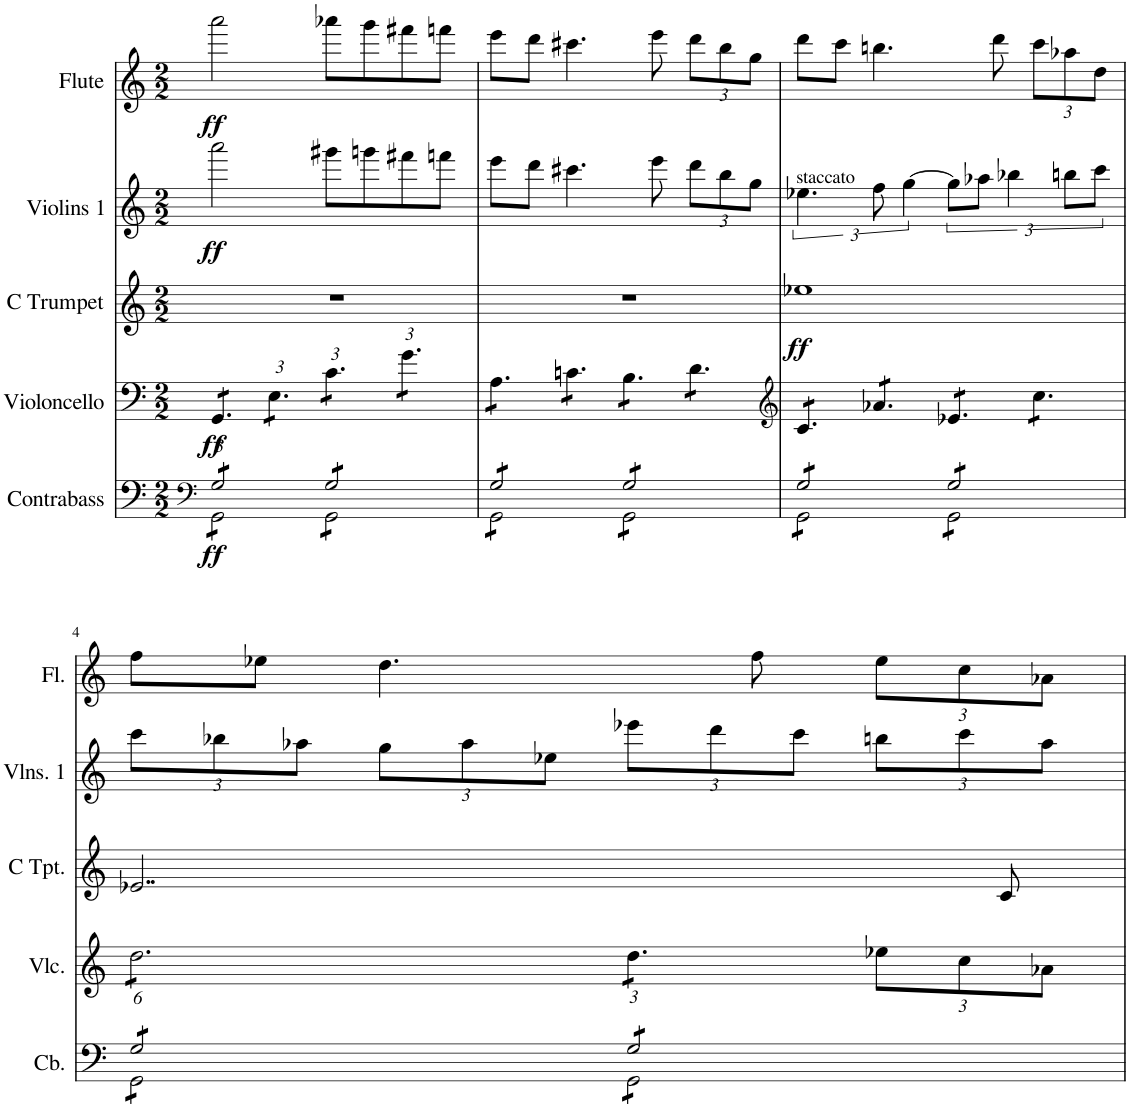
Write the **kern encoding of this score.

**kern	**dynam	**kern	**dynam	**kern	**dynam	**kern	**dynam	**kern	**dynam
*part5	*part5	*part4	*part4	*part3	*part3	*part2	*part2	*part1	*part1
*staff5	*staff5	*staff4	*staff4	*staff3	*staff3	*staff2	*staff2	*staff1	*staff1
*I"Contrabass	*	*I"Violoncello	*	*I"C Trumpet	*	*I"Violins 1	*	*I"Flute	*
*I'Cb.	*	*I'Vlc.	*	*I'C Tpt.	*	*I'Vlns. 1	*	*I'Fl.	*
*clefF4	*	*clefF4	*	*clefG2	*	*clefG2	*	*clefG2	*
*Trd7c12	*	*	*	*Trd1c2	*	*	*	*	*
*k[]	*	*k[]	*	*k[]	*	*k[]	*	*k[]	*
*M2/2	*	*M2/2	*	*M2/2	*	*M2/2	*	*M2/2	*
=1	=1	=1	=1	=1	=1	=1	=1	=1	=1
*^	*	*	*	*	*	*	*	*	*
!	!	!LO:DY:b	!	!LO:DY:b	!	!	!	!LO:DY:b	!	!LO:DY:b
*tremolo	*	*	*	*	*	*	*	*	*	*
*	*	*	*tremolo	*	*	*	*	*	*	*
8GG\L	8G/L	ff	12GG/L	ff	1r	.	2aaa\	ff	2aaa\	ff
.	.	.	12GG/	.	.	.	.	.	.	.
8GG\	8G/	.	.	.	.	.	.	.	.	.
.	.	.	12GG/J	.	.	.	.	.	.	.
8GG\	8G/	.	12E\L	.	.	.	.	.	.	.
.	.	.	12E\	.	.	.	.	.	.	.
8GG\J	8G/J	.	.	.	.	.	.	.	.	.
.	.	.	12E\J	.	.	.	.	.	.	.
8GG\L	8G/L	.	12c\L	.	.	.	8ggg#X\L	.	8aaa-X\L	.
.	.	.	12c\	.	.	.	.	.	.	.
8GG\	8G/	.	.	.	.	.	8gggn\	.	8ggg\	.
.	.	.	12c\J	.	.	.	.	.	.	.
8GG\	8G/	.	12g\L	.	.	.	8fff#X\	.	8fff#X\	.
.	.	.	12g\	.	.	.	.	.	.	.
8GG\J	8G/J	.	.	.	.	.	8fffn\J	.	8fffn\J	.
.	.	.	12g\J	.	.	.	.	.	.	.
=2	=2	=2	=2	=2	=2	=2	=2	=2	=2	=2
8GG\L	8G/L	.	12A\L	.	1r	.	8eee\L	.	8eee\L	.
.	.	.	12A\	.	.	.	.	.	.	.
8GG\	8G/	.	.	.	.	.	8ddd\J	.	8ddd\J	.
.	.	.	12A\J	.	.	.	.	.	.	.
8GG\	8G/	.	12cn\L	.	.	.	4.ccc#X\	.	4.ccc#X\	.
.	.	.	12cn\	.	.	.	.	.	.	.
8GG\J	8G/J	.	.	.	.	.	.	.	.	.
.	.	.	12cn\J	.	.	.	.	.	.	.
8GG\L	8G/L	.	12B\L	.	.	.	.	.	.	.
.	.	.	12B\	.	.	.	.	.	.	.
8GG\	8G/	.	.	.	.	.	8eee\	.	8eee\	.
.	.	.	12B\J	.	.	.	.	.	.	.
*	*	*	*	*	*	*	*Xbrackettup	*	*Xbrackettup	*
8GG\	8G/	.	12d\L	.	.	.	12ddd\L	.	12ddd\L	.
.	.	.	12d\	.	.	.	12bb\	.	12bb\	.
8GG\J	8G/J	.	.	.	.	.	.	.	.	.
.	.	.	12d\J	.	.	.	12gg\J	.	12gg\J	.
=3	=3	=3	=3	=3	=3	=3	=3	=3	=3	=3
*	*	*	*clefG2	*	*	*	*	*	*	*
*	*	*	*	*	*	*	*brackettup	*	*	*
!	!	!	!	!	!	!	!LO:TX:a:t=staccato	!	!	!
!	!	!	!	!	!	!LO:DY:b	!	!	!	!
8GG\L	8G/L	.	12c/L	.	1ee-X	ff	6.ee-X\	.	8ddd\L	.
.	.	.	12c/	.	.	.	.	.	.	.
8GG\	8G/	.	.	.	.	.	.	.	8ccc\J	.
.	.	.	12c/J	.	.	.	.	.	.	.
8GG\	8G/	.	12a-X/L	.	.	.	12ff\	.	4.bbn\	.
.	.	.	12a-X/	.	.	.	[6gg\	.	.	.
8GG\J	8G/J	.	.	.	.	.	.	.	.	.
.	.	.	12a-X/J	.	.	.	.	.	.	.
8GG\L	8G/L	.	12e-X/L	.	.	.	12gg\L]	.	.	.
.	.	.	12e-X/	.	.	.	12aa-X\J	.	.	.
8GG\	8G/	.	.	.	.	.	.	.	8ddd\	.
.	.	.	12e-X/J	.	.	.	6bb-X\	.	.	.
8GG\	8G/	.	12cc\L	.	.	.	.	.	12ccc\L	.
.	.	.	12cc\	.	.	.	12bbn\L	.	12aa-X\	.
8GG\J	8G/J	.	.	.	.	.	.	.	.	.
.	.	.	12cc\J	.	.	.	12ccc\J	.	12dd\J	.
!!LO:LB:g=z
=4	=4	=4	=4	=4	=4	=4	=4	=4	=4	=4
*	*	*	*	*	*	*	*Xbrackettup	*	*	*
8GG\L	8G/L	.	12dd\L	.	2..e-X/	.	12ccc\L	.	8ff\L	.
.	.	.	12dd\	.	.	.	12bb-X\	.	.	.
8GG\	8G/	.	.	.	.	.	.	.	8ee-X\J	.
.	.	.	12dd\	.	.	.	12aa-X\J	.	.	.
8GG\	8G/	.	12dd\	.	.	.	12gg\L	.	4.dd\	.
.	.	.	12dd\	.	.	.	12aa-\	.	.	.
8GG\J	8G/J	.	.	.	.	.	.	.	.	.
.	.	.	12dd\J	.	.	.	12ee-X\J	.	.	.
8GG\L	8G/L	.	12dd\L	.	.	.	12eee-X\L	.	.	.
.	.	.	12dd\	.	.	.	12ddd\	.	.	.
8GG\	8G/	.	.	.	.	.	.	.	8ff\	.
.	.	.	12dd\J	.	.	.	12ccc\J	.	.	.
*	*	*	*Xtremolo	*	*	*	*	*	*	*
*	*	*	*Xbrackettup	*	*	*	*	*	*	*
8GG\	8G/	.	12ee-X\L	.	.	.	12bbn\L	.	12ee-\L	.
.	.	.	12cc\	.	.	.	12ccc\	.	12cc\	.
8GG\J	8G/J	.	.	.	8c/	.	.	.	.	.
*Xtremolo	*	*	*	*	*	*	*	*	*	*
.	.	.	12a-X\J	.	.	.	12aa-\J	.	12a-X\J	.
*v	*v	*	*	*	*	*	*	*	*	*
=	=	=	=	=	=	=	=	=	=
*-	*-	*-	*-	*-	*-	*-	*-	*-	*-
